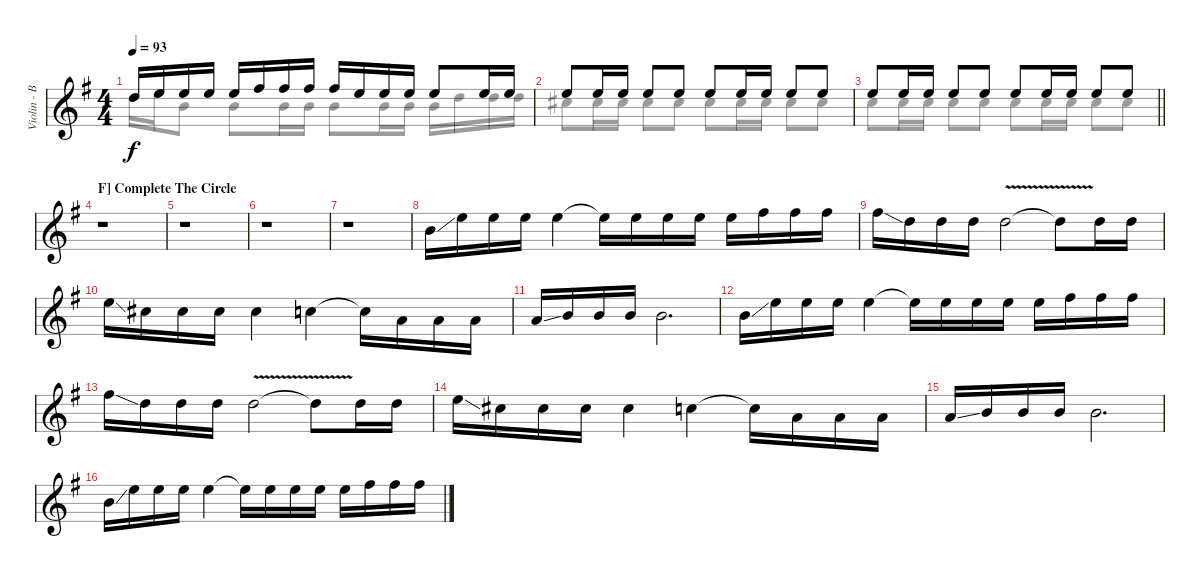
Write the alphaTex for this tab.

\track ("Violin - Ben Mathot" "Violin - B") {instrument lead2sawtooth}
\staff {score}
\tuning (A4 D4 G3 C3) {hide}
\voice
\ts (4 4)
\tempo 93
\clef g2
\ks eminor
5.1.16{dy f} 7.1.16 7.1.16 7.1.16 7.1.16 9.1.16 9.1.16 9.1.16 9.1.16 7.1.16 7.1.16 7.1.16 7.1.8 7.1.16 7.1.16 |
7.1.8 7.1.16 7.1.16 7.1.8 7.1.8 7.1.8 7.1.16 7.1.16 7.1.8 7.1.8 |
\barLineRight lightlight
7.1.8 7.1.16 7.1.16 7.1.8 7.1.8 7.1.8 7.1.16 7.1.16 7.1.8 7.1.8 |
\section ("" "F] Complete The Circle")
r.1{instrument violin} |
r.1 |
r.1 |
r.1 |
2.1{ss}.16 7.1.16 7.1.16 7.1.16 7.1.4 7.1{t}.16 7.1.16 7.1.16 7.1.16 7.1.16 9.1.16 9.1.16 9.1.16 |
9.1{ss}.16 5.1.16 5.1.16 5.1.16 5.1{v}.2 5.1{t}.8 5.1.16 5.1.16 |
7.1{ss}.16 4.1.16 4.1.16 4.1.16 4.1.4 3.1.4 3.1{t}.16 0.1.16 0.1.16 0.1.16 |
0.1{ss}.16 2.1.16 2.1.16 2.1.16 2.1.2{d} |
2.1{ss}.16 7.1.16 7.1.16 7.1.16 7.1.4 7.1{t}.16 7.1.16 7.1.16 7.1.16 7.1.16 9.1.16 9.1.16 9.1.16 |
9.1{ss}.16 5.1.16 5.1.16 5.1.16 5.1{v}.2 5.1{t}.8 5.1.16 5.1.16 |
7.1{ss}.16 4.1.16 4.1.16 4.1.16 4.1.4 3.1.4 3.1{t}.16 0.1.16 0.1.16 0.1.16 |
0.1{ss}.16 2.1.16 2.1.16 2.1.16 2.1.2{d} |
2.1{ss}.16 7.1.16 7.1.16 7.1.16 7.1.4 7.1{t}.16 7.1.16 7.1.16 7.1.16 7.1.16 9.1.16 9.1.16 9.1.16
\voice
\clef g2
\ottava regular
\simile none
\ks eminor
5.1.16{dy f} 7.1.16 2.1.8 2.1.8 2.1.16 2.1.16 2.1.8 2.1.16 2.1.16 2.1.16 5.1.16 5.1.16 5.1.16 |
4.1.8 4.1.16 4.1.16 4.1.8 4.1.8 4.1.8 4.1.16 4.1.16 4.1.8 4.1.8 |
\barLineRight lightlight
3.1.8 3.1.16 3.1.16 3.1.8 3.1.8 3.1.8 3.1.16 3.1.16 3.1.8 3.1.8 |
|
|
|
|
|
|
|
|
|
|
|
|
